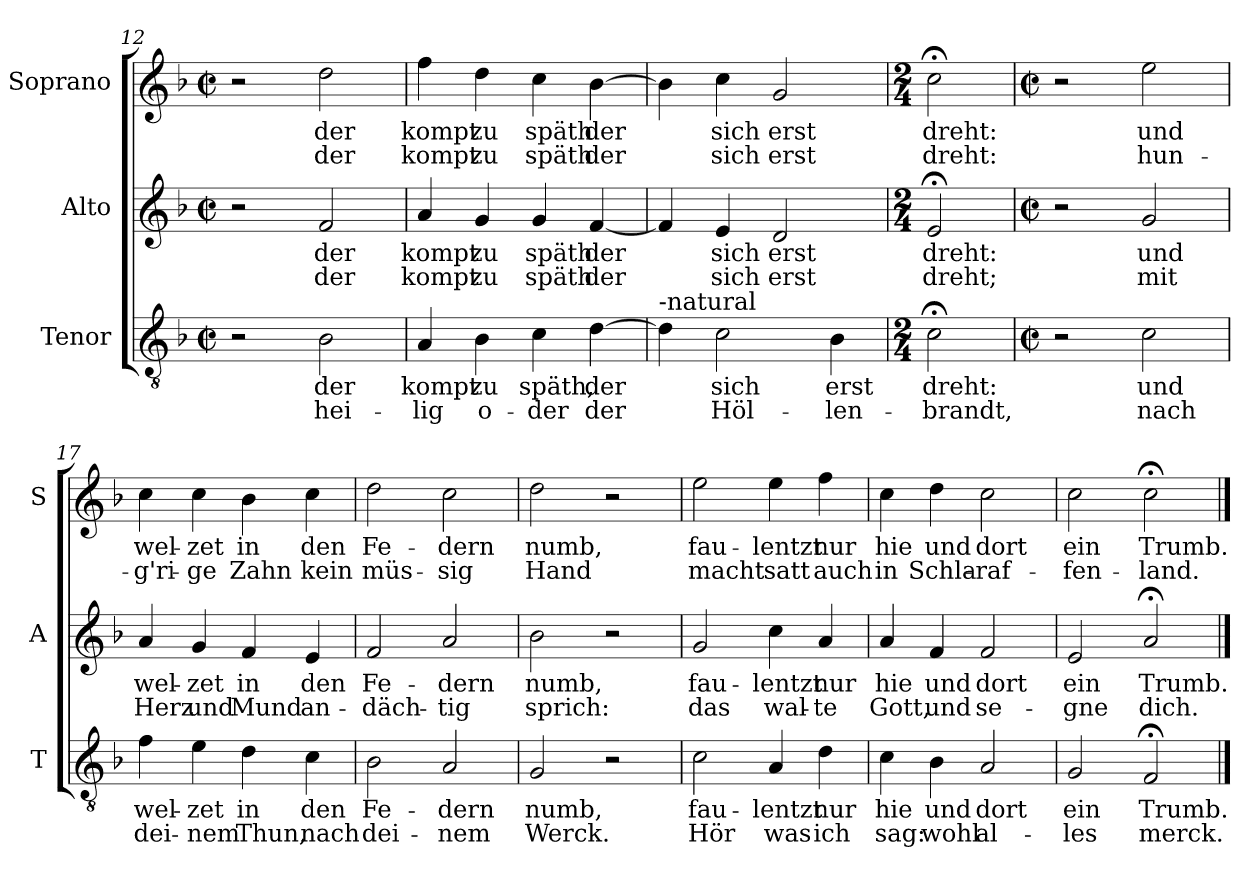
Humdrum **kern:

**kern	**text	**text	**kern	**text	**text	**kern	**text	**text
*part3	*part3	*part3	*part2	*part2	*part2	*part1	*part1	*part1
*staff3	*staff3	*staff3	*staff2	*staff2	*staff2	*staff1	*staff1	*staff1
*I"Tenor	*	*	*I"Alto	*	*	*I"Soprano	*	*
*I'T	*	*	*I'A	*	*	*I'S	*	*
*clefGv2	*	*	*clefG2	*	*	*clefG2	*	*
*k[b-]	*	*	*k[b-]	*	*	*k[b-]	*	*
*F:	*	*	*F:	*	*	*F:	*	*
*M2/2	*	*	*M2/2	*	*	*M2/2	*	*
*met(c|)	*	*	*met(c|)	*	*	*met(c|)	*	*
=12	=12	=12	=12	=12	=12	=12	=12	=12
2r	.	.	2r	.	.	2r	.	.
!	!LO:LY:b	!LO:LY:b	!	!LO:LY:b	!LO:LY:b	!	!LO:LY:b	!LO:LY:b
2B-\	der	hei-	2f/	der	der	2dd\	der	der
=13	=13	=13	=13	=13	=13	=13	=13	=13
!	!LO:LY:b	!LO:LY:b	!	!LO:LY:b	!LO:LY:b	!	!LO:LY:b	!LO:LY:b
4A/	kompt	-lig	4a/	kompt	kompt	4ff\	kompt	kompt
!	!LO:LY:b	!LO:LY:b	!	!LO:LY:b	!LO:LY:b	!	!LO:LY:b	!LO:LY:b
4B-\	zu	o-	4g/	zu	zu	4dd\	zu	zu
!	!LO:LY:b	!LO:LY:b	!	!LO:LY:b	!LO:LY:b	!	!LO:LY:b	!LO:LY:b
4c\	späth,	-der	4g/	späth	späth	4cc\	späth	späth
!	!LO:LY:b	!LO:LY:b	!	!LO:LY:b	!LO:LY:b	!	!LO:LY:b	!LO:LY:b
[4d\	der	der	[4f/	der	der	[4b-\	der	der
=14	=14	=14	=14	=14	=14	=14	=14	=14
!LO:TX:a:t=-natural	!	!	!	!	!	!	!	!
4d\]	.	.	4f/]	.	.	4b-\]	.	.
!	!LO:LY:b	!LO:LY:b	!	!LO:LY:b	!LO:LY:b	!	!LO:LY:b	!LO:LY:b
2c\	sich	Höl-	4e/	sich	sich	4cc\	sich	sich
!	!	!	!	!LO:LY:b	!LO:LY:b	!	!LO:LY:b	!LO:LY:b
.	.	.	2d/	erst	erst	2g/	erst	erst
!	!LO:LY:b	!LO:LY:b	!	!	!	!	!	!
4B-\	erst	-len-	.	.	.	.	.	.
!!LO:LB:g=z
=15	=15	=15	=15	=15	=15	=15	=15	=15
*M2/4	*	*	*M2/4	*	*	*M2/4	*	*
!	!LO:LY:b	!LO:LY:b	!	!LO:LY:b	!LO:LY:b	!	!LO:LY:b	!LO:LY:b
2c;<\	dreht:	-brandt,	2e;</	dreht:	dreht;	2cc;<\	dreht:	dreht:
=16	=16	=16	=16	=16	=16	=16	=16	=16
*M2/2	*	*	*M2/2	*	*	*M2/2	*	*
*met(c|)	*	*	*met(c|)	*	*	*met(c|)	*	*
2r	.	.	2r	.	.	2r	.	.
!	!LO:LY:b	!LO:LY:b	!	!LO:LY:b	!LO:LY:b	!	!LO:LY:b	!LO:LY:b
2c\	und	nach	2g/	und	mit	2ee\	und	hun-
=17	=17	=17	=17	=17	=17	=17	=17	=17
!	!LO:LY:b	!LO:LY:b	!	!LO:LY:b	!LO:LY:b	!	!LO:LY:b	!LO:LY:b
4f\	wel-	dei-	4a/	wel-	Herz	4cc\	wel-	-g'ri-
!	!LO:LY:b	!LO:LY:b	!	!LO:LY:b	!LO:LY:b	!	!LO:LY:b	!LO:LY:b
4e\	-zet	-nem	4g/	-zet	und	4cc\	-zet	-ge
!	!LO:LY:b	!LO:LY:b	!	!LO:LY:b	!LO:LY:b	!	!LO:LY:b	!LO:LY:b
4d\	in	Thun,	4f/	in	Mund	4b-\	in	Zahn
!	!LO:LY:b	!LO:LY:b	!	!LO:LY:b	!LO:LY:b	!	!LO:LY:b	!LO:LY:b
4c\	den	nach	4e/	den	an-	4cc\	den	kein
=18	=18	=18	=18	=18	=18	=18	=18	=18
!	!LO:LY:b	!LO:LY:b	!	!LO:LY:b	!LO:LY:b	!	!LO:LY:b	!LO:LY:b
2B-\	Fe-	dei-	2f/	Fe-	-däch-	2dd\	Fe-	müs-
!	!LO:LY:b	!LO:LY:b	!	!LO:LY:b	!LO:LY:b	!	!LO:LY:b	!LO:LY:b
2A/	-dern	-nem	2a/	-dern	-tig	2cc\	-dern	-sig
=19	=19	=19	=19	=19	=19	=19	=19	=19
!	!LO:LY:b	!LO:LY:b	!	!LO:LY:b	!LO:LY:b	!	!LO:LY:b	!LO:LY:b
2G/	numb,	Werck.	2b-\	numb,	sprich:	2dd\	numb,	Hand
2r	.	.	2r	.	.	2r	.	.
!!LO:LB:g=z
=20	=20	=20	=20	=20	=20	=20	=20	=20
!	!LO:LY:b	!LO:LY:b	!	!LO:LY:b	!LO:LY:b	!	!LO:LY:b	!LO:LY:b
2c\	fau-	Hör	2g/	fau-	das	2ee\	fau-	macht
!	!LO:LY:b	!LO:LY:b	!	!LO:LY:b	!LO:LY:b	!	!LO:LY:b	!LO:LY:b
4A/	-lentzt	was	4cc\	-lentzt	wal-	4ee\	-lentzt	satt
!	!LO:LY:b	!LO:LY:b	!	!LO:LY:b	!LO:LY:b	!	!LO:LY:b	!LO:LY:b
4d\	nur	ich	4a/	nur	-te	4ff\	nur	auch
=21	=21	=21	=21	=21	=21	=21	=21	=21
!	!LO:LY:b	!LO:LY:b	!	!LO:LY:b	!LO:LY:b	!	!LO:LY:b	!LO:LY:b
4c\	hie	sag:	4a/	hie	Gott,	4cc\	hie	in
!	!LO:LY:b	!LO:LY:b	!	!LO:LY:b	!LO:LY:b	!	!LO:LY:b	!LO:LY:b
4B-\	und	wohl	4f/	und	und	4dd\	und	Schla-
!	!LO:LY:b	!LO:LY:b	!	!LO:LY:b	!LO:LY:b	!	!LO:LY:b	!LO:LY:b
2A/	dort	al-	2f/	dort	se-	2cc\	dort	-raf-
=22	=22	=22	=22	=22	=22	=22	=22	=22
!	!LO:LY:b	!LO:LY:b	!	!LO:LY:b	!LO:LY:b	!	!LO:LY:b	!LO:LY:b
2G/	ein	-les	2e/	ein	-gne	2cc\	ein	-fen-
!	!LO:LY:b	!LO:LY:b	!	!LO:LY:b	!LO:LY:b	!	!LO:LY:b	!LO:LY:b
2F;</	Trumb.	merck.	2a;</	Trumb.	dich.	2cc;<\	Trumb.	-land.
==	==	==	==	==	==	==	==	==
*-	*-	*-	*-	*-	*-	*-	*-	*-
